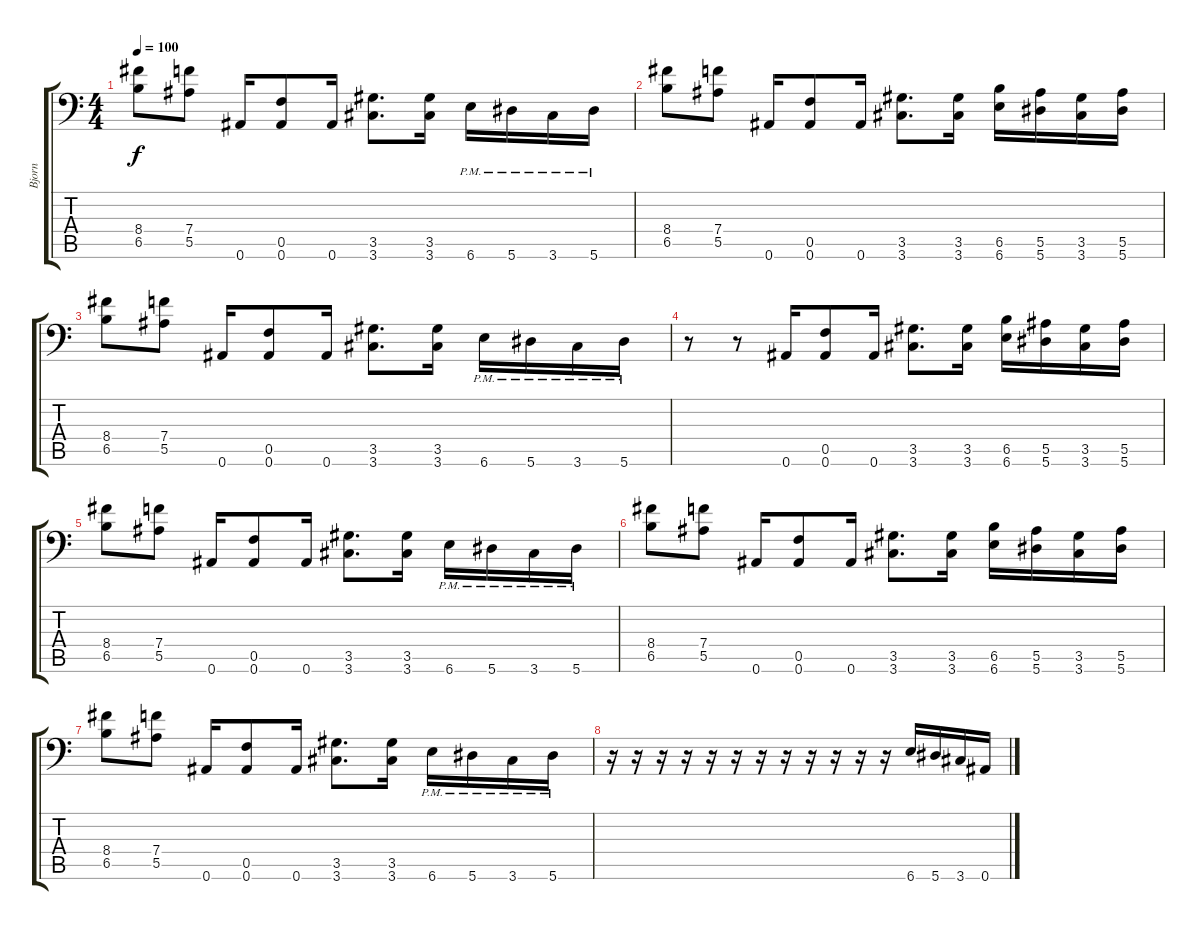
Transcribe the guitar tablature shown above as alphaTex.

\track ("Bjorn" "Bjorn") {instrument distortionguitar}
\staff {score tabs}
\tuning (C4 G3 Eb3 Bb2 F2 Bb1) {hide}
\ts (4 4)
\tempo 100
\clef f4
\ks c
(8.4 6.5).8{dy f} (7.4 5.5).8 0.6.16 (0.5 0.6).8 0.6.16 (3.5 3.6).8{d} (3.5 3.6).16 6.6{pm}.16 5.6{pm}.16 3.6{pm}.16 5.6{pm}.16 |
(8.4 6.5).8 (7.4 5.5).8 0.6.16 (0.5 0.6).8 0.6.16 (3.5 3.6).8{d} (3.5 3.6).16 (6.5 6.6).16 (5.5 5.6).16 (3.5 3.6).16 (5.5 5.6).16 |
(8.4 6.5).8 (7.4 5.5).8 0.6.16 (0.5 0.6).8 0.6.16 (3.5 3.6).8{d} (3.5 3.6).16 6.6{pm}.16 5.6{pm}.16 3.6{pm}.16 5.6{pm}.16 |
r.8 r.8 0.6.16 (0.5 0.6).8 0.6.16 (3.5 3.6).8{d} (3.5 3.6).16 (6.5 6.6).16 (5.5 5.6).16 (3.5 3.6).16 (5.5 5.6).16 |
(8.4 6.5).8 (7.4 5.5).8 0.6.16 (0.5 0.6).8 0.6.16 (3.5 3.6).8{d} (3.5 3.6).16 6.6{pm}.16 5.6{pm}.16 3.6{pm}.16 5.6{pm}.16 |
(8.4 6.5).8 (7.4 5.5).8 0.6.16 (0.5 0.6).8 0.6.16 (3.5 3.6).8{d} (3.5 3.6).16 (6.5 6.6).16 (5.5 5.6).16 (3.5 3.6).16 (5.5 5.6).16 |
(8.4 6.5).8 (7.4 5.5).8 0.6.16 (0.5 0.6).8 0.6.16 (3.5 3.6).8{d} (3.5 3.6).16 6.6{pm}.16 5.6{pm}.16 3.6{pm}.16 5.6{pm}.16 |
r.16 r.16 r.16 r.16 r.16 r.16 r.16 r.16 r.16 r.16 r.16 r.16 6.6.16 5.6.16 3.6.16 0.6.16
